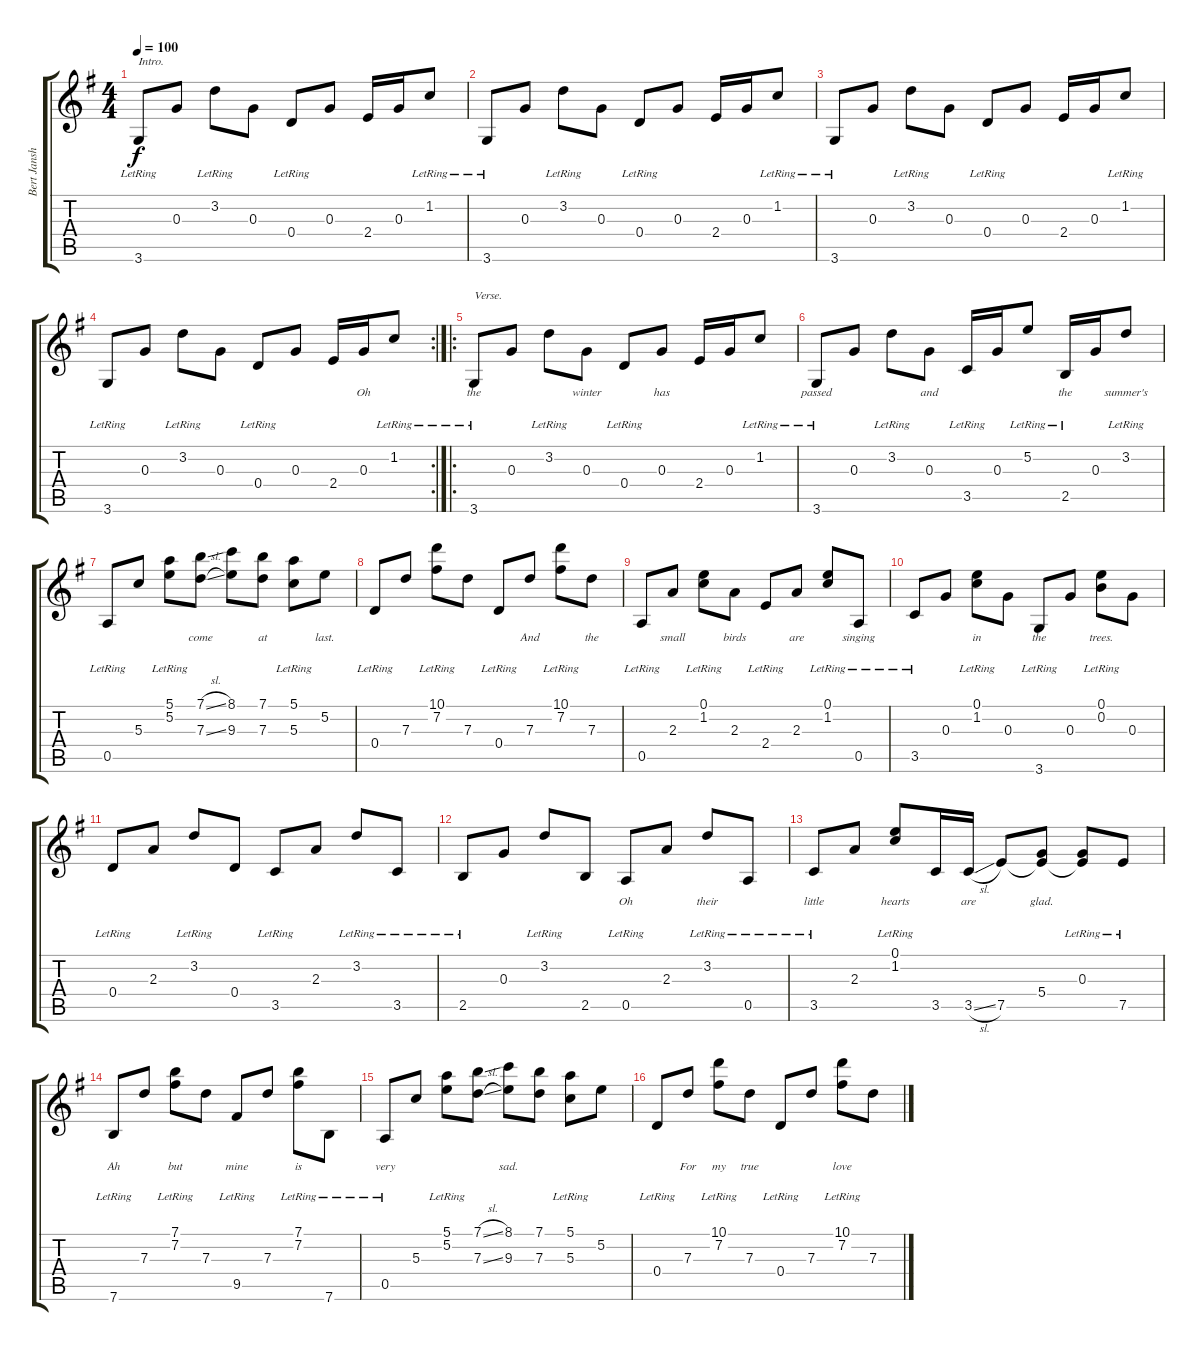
\track ("Bert Jansh" "Bert Jansh") {instrument acousticguitarsteel}
\staff {score tabs}
\tuning (E4 B3 G3 D3 A2 E2) {hide}
\ts (4 4)
\tempo 100
\clef g2
\ks g
3.6{lr}.8{txt "Intro." dy f instrument acousticguitarsteel} 0.3.8 3.2{lr}.8 0.3.8 0.4{lr}.8 0.3.8 2.4.16 0.3.16 1.2{lr}.8 |
3.6{lr}.8 0.3.8 3.2{lr}.8 0.3.8 0.4{lr}.8 0.3.8 2.4.16 0.3.16 1.2{lr}.8 |
3.6{lr}.8 0.3.8 3.2{lr}.8 0.3.8 0.4{lr}.8 0.3.8 2.4.16 0.3.16 1.2{lr}.8 |
\rc 2
3.6{lr}.8{lyrics (0 "") lyrics (1 "") lyrics (2 "") lyrics (3 "") lyrics (4 "")} 0.3.8{lyrics (0 "") lyrics (1 "") lyrics (2 "") lyrics (3 "") lyrics (4 "")} 3.2{lr}.8{lyrics (0 "") lyrics (1 "") lyrics (2 "") lyrics (3 "") lyrics (4 "")} 0.3.8{lyrics (0 "") lyrics (1 "") lyrics (2 "") lyrics (3 "") lyrics (4 "")} 0.4{lr}.8{lyrics (0 "") lyrics (1 "") lyrics (2 "") lyrics (3 "") lyrics (4 "")} 0.3.8{lyrics (0 "") lyrics (1 "") lyrics (2 "") lyrics (3 "") lyrics (4 "")} 2.4.16{lyrics (0 "") lyrics (1 "") lyrics (2 "") lyrics (3 "") lyrics (4 "")} 0.3.16{lyrics (0 "Oh") lyrics (1 "") lyrics (2 "") lyrics (3 "") lyrics (4 "")} 1.2{lr}.8{lyrics (0 "") lyrics (1 "") lyrics (2 "") lyrics (3 "") lyrics (4 "")} |
\ro
3.6{lr}.8{txt "Verse." lyrics (0 "the") lyrics (1 "") lyrics (2 "") lyrics (3 "") lyrics (4 "")} 0.3.8{lyrics (0 "") lyrics (1 "") lyrics (2 "") lyrics (3 "") lyrics (4 "")} 3.2{lr}.8{lyrics (0 "") lyrics (1 "") lyrics (2 "") lyrics (3 "") lyrics (4 "")} 0.3.8{lyrics (0 "winter") lyrics (1 "") lyrics (2 "") lyrics (3 "") lyrics (4 "")} 0.4{lr}.8{lyrics (0 "") lyrics (1 "") lyrics (2 "") lyrics (3 "") lyrics (4 "")} 0.3.8{lyrics (0 "has") lyrics (1 "") lyrics (2 "") lyrics (3 "") lyrics (4 "")} 2.4.16{lyrics (0 "") lyrics (1 "") lyrics (2 "") lyrics (3 "") lyrics (4 "")} 0.3.16{lyrics (0 "") lyrics (1 "") lyrics (2 "") lyrics (3 "") lyrics (4 "")} 1.2{lr}.8{lyrics (0 "") lyrics (1 "") lyrics (2 "") lyrics (3 "") lyrics (4 "")} |
3.6{lr}.8{lyrics (0 "passed") lyrics (1 "") lyrics (2 "") lyrics (3 "") lyrics (4 "")} 0.3.8{lyrics (0 "") lyrics (1 "") lyrics (2 "") lyrics (3 "") lyrics (4 "")} 3.2{lr}.8{lyrics (0 "") lyrics (1 "") lyrics (2 "") lyrics (3 "") lyrics (4 "")} 0.3.8{lyrics (0 "and") lyrics (1 "") lyrics (2 "") lyrics (3 "") lyrics (4 "")} 3.5{lr}.16{lyrics (0 "") lyrics (1 "") lyrics (2 "") lyrics (3 "") lyrics (4 "")} 0.3.16{lyrics (0 "") lyrics (1 "") lyrics (2 "") lyrics (3 "") lyrics (4 "")} 5.2{lr}.8{lyrics (0 "") lyrics (1 "") lyrics (2 "") lyrics (3 "") lyrics (4 "")} 2.5{lr}.16{lyrics (0 "the") lyrics (1 "") lyrics (2 "") lyrics (3 "") lyrics (4 "")} 0.3.16{lyrics (0 "") lyrics (1 "") lyrics (2 "") lyrics (3 "") lyrics (4 "")} 3.2{lr}.8{lyrics (0 "summer's") lyrics (1 "") lyrics (2 "") lyrics (3 "") lyrics (4 "")} |
0.5{lr}.8{lyrics (0 "") lyrics (1 "") lyrics (2 "") lyrics (3 "") lyrics (4 "")} 5.3.8{lyrics (0 "") lyrics (1 "") lyrics (2 "") lyrics (3 "") lyrics (4 "")} (5.1{lr} 5.2{lr}).8{lyrics (0 "") lyrics (1 "") lyrics (2 "") lyrics (3 "") lyrics (4 "")} (7.1{sl} 7.3{sl}).8{lyrics (0 "come") lyrics (1 "") lyrics (2 "") lyrics (3 "") lyrics (4 "")} (8.1 9.3).8{lyrics (0 "") lyrics (1 "") lyrics (2 "") lyrics (3 "") lyrics (4 "")} (7.1 7.3).8{lyrics (0 "at") lyrics (1 "") lyrics (2 "") lyrics (3 "") lyrics (4 "")} (5.1{lr} 5.3{lr}).8{lyrics (0 "") lyrics (1 "") lyrics (2 "") lyrics (3 "") lyrics (4 "")} 5.2.8{lyrics (0 "last.") lyrics (1 "") lyrics (2 "") lyrics (3 "") lyrics (4 "")} |
0.4{lr}.8{lyrics (0 "") lyrics (1 "") lyrics (2 "") lyrics (3 "") lyrics (4 "")} 7.3.8{lyrics (0 "") lyrics (1 "") lyrics (2 "") lyrics (3 "") lyrics (4 "")} (10.1{lr} 7.2{lr}).8{lyrics (0 "") lyrics (1 "") lyrics (2 "") lyrics (3 "") lyrics (4 "")} 7.3.8{lyrics (0 "") lyrics (1 "") lyrics (2 "") lyrics (3 "") lyrics (4 "")} 0.4{lr}.8{lyrics (0 "") lyrics (1 "") lyrics (2 "") lyrics (3 "") lyrics (4 "")} 7.3.8{lyrics (0 "And") lyrics (1 "") lyrics (2 "") lyrics (3 "") lyrics (4 "")} (10.1{lr} 7.2{lr}).8{lyrics (0 "") lyrics (1 "") lyrics (2 "") lyrics (3 "") lyrics (4 "")} 7.3.8{lyrics (0 "the") lyrics (1 "") lyrics (2 "") lyrics (3 "") lyrics (4 "")} |
0.5{lr}.8{lyrics (0 "") lyrics (1 "") lyrics (2 "") lyrics (3 "") lyrics (4 "")} 2.3.8{lyrics (0 "small") lyrics (1 "") lyrics (2 "") lyrics (3 "") lyrics (4 "")} (0.1{lr} 1.2{lr}).8{lyrics (0 "") lyrics (1 "") lyrics (2 "") lyrics (3 "") lyrics (4 "")} 2.3.8{lyrics (0 "birds") lyrics (1 "") lyrics (2 "") lyrics (3 "") lyrics (4 "")} 2.4{lr}.8{lyrics (0 "") lyrics (1 "") lyrics (2 "") lyrics (3 "") lyrics (4 "")} 2.3.8{lyrics (0 "are") lyrics (1 "") lyrics (2 "") lyrics (3 "") lyrics (4 "")} (0.1{lr} 1.2{lr}).8{lyrics (0 "") lyrics (1 "") lyrics (2 "") lyrics (3 "") lyrics (4 "")} 0.5{lr}.8{lyrics (0 "singing") lyrics (1 "") lyrics (2 "") lyrics (3 "") lyrics (4 "")} |
3.5{lr}.8{lyrics (0 "") lyrics (1 "") lyrics (2 "") lyrics (3 "") lyrics (4 "")} 0.3.8{lyrics (0 "") lyrics (1 "") lyrics (2 "") lyrics (3 "") lyrics (4 "")} (0.1{lr} 1.2{lr}).8{lyrics (0 "in") lyrics (1 "") lyrics (2 "") lyrics (3 "") lyrics (4 "")} 0.3.8{lyrics (0 "") lyrics (1 "") lyrics (2 "") lyrics (3 "") lyrics (4 "")} 3.6{lr}.8{lyrics (0 "the") lyrics (1 "") lyrics (2 "") lyrics (3 "") lyrics (4 "")} 0.3.8{lyrics (0 "") lyrics (1 "") lyrics (2 "") lyrics (3 "") lyrics (4 "")} (0.1{lr} 0.2{lr}).8{lyrics (0 "trees.") lyrics (1 "") lyrics (2 "") lyrics (3 "") lyrics (4 "")} 0.3.8{lyrics (0 "") lyrics (1 "") lyrics (2 "") lyrics (3 "") lyrics (4 "")} |
0.4{lr}.8{lyrics (0 "") lyrics (1 "") lyrics (2 "") lyrics (3 "") lyrics (4 "")} 2.3.8{lyrics (0 "") lyrics (1 "") lyrics (2 "") lyrics (3 "") lyrics (4 "")} 3.2{lr}.8{lyrics (0 "") lyrics (1 "") lyrics (2 "") lyrics (3 "") lyrics (4 "")} 0.4.8{lyrics (0 "") lyrics (1 "") lyrics (2 "") lyrics (3 "") lyrics (4 "")} 3.5{lr}.8{lyrics (0 "") lyrics (1 "") lyrics (2 "") lyrics (3 "") lyrics (4 "")} 2.3.8{lyrics (0 "") lyrics (1 "") lyrics (2 "") lyrics (3 "") lyrics (4 "")} 3.2{lr}.8{lyrics (0 "") lyrics (1 "") lyrics (2 "") lyrics (3 "") lyrics (4 "")} 3.5{lr}.8{lyrics (0 "") lyrics (1 "") lyrics (2 "") lyrics (3 "") lyrics (4 "")} |
2.5{lr}.8{lyrics (0 "") lyrics (1 "") lyrics (2 "") lyrics (3 "") lyrics (4 "")} 0.3.8{lyrics (0 "") lyrics (1 "") lyrics (2 "") lyrics (3 "") lyrics (4 "")} 3.2{lr}.8{lyrics (0 "") lyrics (1 "") lyrics (2 "") lyrics (3 "") lyrics (4 "")} 2.5.8{lyrics (0 "") lyrics (1 "") lyrics (2 "") lyrics (3 "") lyrics (4 "")} 0.5{lr}.8{lyrics (0 "Oh") lyrics (1 "") lyrics (2 "") lyrics (3 "") lyrics (4 "")} 2.3.8{lyrics (0 "") lyrics (1 "") lyrics (2 "") lyrics (3 "") lyrics (4 "")} 3.2{lr}.8{lyrics (0 "their") lyrics (1 "") lyrics (2 "") lyrics (3 "") lyrics (4 "")} 0.5{lr}.8{lyrics (0 "") lyrics (1 "") lyrics (2 "") lyrics (3 "") lyrics (4 "")} |
3.5{lr}.8{lyrics (0 "little") lyrics (1 "") lyrics (2 "") lyrics (3 "") lyrics (4 "")} 2.3.8{lyrics (0 "") lyrics (1 "") lyrics (2 "") lyrics (3 "") lyrics (4 "")} (0.1{lr} 1.2{lr}).8{lyrics (0 "hearts") lyrics (1 "") lyrics (2 "") lyrics (3 "") lyrics (4 "")} 3.5.16{lyrics (0 "") lyrics (1 "") lyrics (2 "") lyrics (3 "") lyrics (4 "")} 3.5{sl}.16{lyrics (0 "are") lyrics (1 "") lyrics (2 "") lyrics (3 "") lyrics (4 "")} 7.5.8{lyrics (0 "") lyrics (1 "") lyrics (2 "") lyrics (3 "") lyrics (4 "")} (5.4 7.5{t}).8{lyrics (0 "glad.") lyrics (1 "") lyrics (2 "") lyrics (3 "") lyrics (4 "")} (0.3{lr} 7.5{t}).8{lyrics (0 "") lyrics (1 "") lyrics (2 "") lyrics (3 "") lyrics (4 "")} 7.5{lr}.8{lyrics (0 "") lyrics (1 "") lyrics (2 "") lyrics (3 "") lyrics (4 "")} |
7.6{lr}.8{lyrics (0 "Ah") lyrics (1 "") lyrics (2 "") lyrics (3 "") lyrics (4 "")} 7.3.8{lyrics (0 "") lyrics (1 "") lyrics (2 "") lyrics (3 "") lyrics (4 "")} (7.1{lr} 7.2{lr}).8{lyrics (0 "but") lyrics (1 "") lyrics (2 "") lyrics (3 "") lyrics (4 "")} 7.3.8{lyrics (0 "") lyrics (1 "") lyrics (2 "") lyrics (3 "") lyrics (4 "")} 9.5{lr}.8{lyrics (0 "mine") lyrics (1 "") lyrics (2 "") lyrics (3 "") lyrics (4 "")} 7.3.8{lyrics (0 "") lyrics (1 "") lyrics (2 "") lyrics (3 "") lyrics (4 "")} (7.1{lr} 7.2{lr}).8{lyrics (0 "is") lyrics (1 "") lyrics (2 "") lyrics (3 "") lyrics (4 "")} 7.6{lr}.8{lyrics (0 "") lyrics (1 "") lyrics (2 "") lyrics (3 "") lyrics (4 "")} |
0.5{lr}.8{lyrics (0 "very") lyrics (1 "") lyrics (2 "") lyrics (3 "") lyrics (4 "")} 5.3.8{lyrics (0 "") lyrics (1 "") lyrics (2 "") lyrics (3 "") lyrics (4 "")} (5.1{lr} 5.2{lr}).8{lyrics (0 "") lyrics (1 "") lyrics (2 "") lyrics (3 "") lyrics (4 "")} (7.1{sl} 7.3{sl}).8{lyrics (0 "") lyrics (1 "") lyrics (2 "") lyrics (3 "") lyrics (4 "")} (8.1 9.3).8{lyrics (0 "sad.") lyrics (1 "") lyrics (2 "") lyrics (3 "") lyrics (4 "")} (7.1 7.3).8{lyrics (0 "") lyrics (1 "") lyrics (2 "") lyrics (3 "") lyrics (4 "")} (5.1{lr} 5.3{lr}).8{lyrics (0 "") lyrics (1 "") lyrics (2 "") lyrics (3 "") lyrics (4 "")} 5.2.8{lyrics (0 "") lyrics (1 "") lyrics (2 "") lyrics (3 "") lyrics (4 "")} |
0.4{lr}.8{lyrics (0 "") lyrics (1 "") lyrics (2 "") lyrics (3 "") lyrics (4 "")} 7.3.8{lyrics (0 "For") lyrics (1 "") lyrics (2 "") lyrics (3 "") lyrics (4 "")} (10.1{lr} 7.2{lr}).8{lyrics (0 "my") lyrics (1 "") lyrics (2 "") lyrics (3 "") lyrics (4 "")} 7.3.8{lyrics (0 "true") lyrics (1 "") lyrics (2 "") lyrics (3 "") lyrics (4 "")} 0.4{lr}.8{lyrics (0 "") lyrics (1 "") lyrics (2 "") lyrics (3 "") lyrics (4 "")} 7.3.8{lyrics (0 "") lyrics (1 "") lyrics (2 "") lyrics (3 "") lyrics (4 "")} (10.1{lr} 7.2{lr}).8{lyrics (0 "love") lyrics (1 "") lyrics (2 "") lyrics (3 "") lyrics (4 "")} 7.3.8{lyrics (0 "") lyrics (1 "") lyrics (2 "") lyrics (3 "") lyrics (4 "")}
